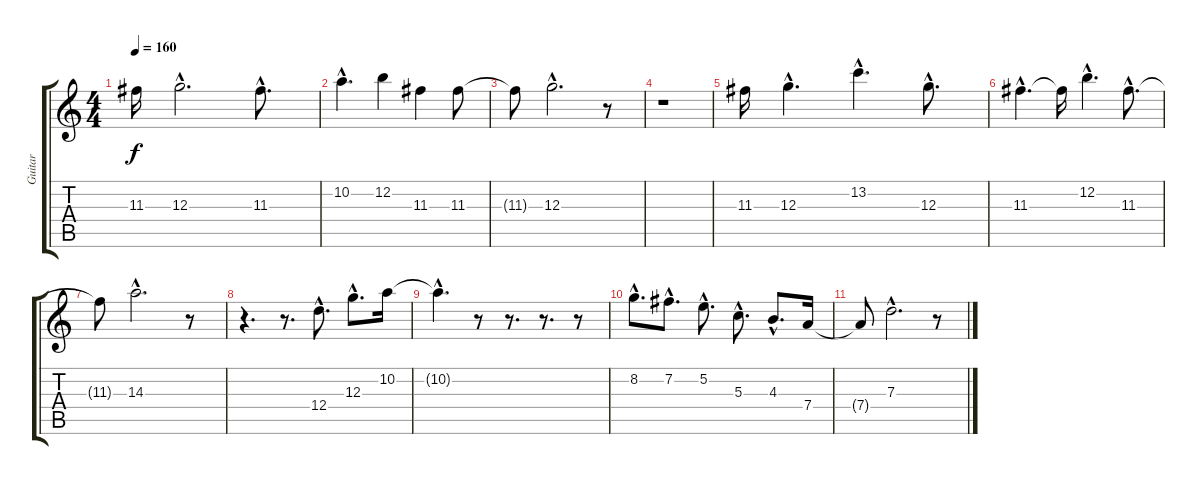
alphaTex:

\track ("Guitar" "Guitar") {instrument distortionguitar}
\staff {score tabs}
\tuning (E4 B3 G3 D3 A2 E2) {hide}
\ts (4 4)
\tempo 160
\clef g2
\ks c
11.3.16{dy f} 12.3{hac}.2{d} 11.3{hac}.8{d} |
10.2{hac}.4{d} 12.2.4 11.3.4 11.3.8 |
11.3{t}.8 12.3{hac}.2{d} r.8 |
r.1 |
11.3.16 12.3{hac}.4{d} 13.2{hac}.4{d} 12.3{hac}.8{d} |
11.3{hac}.4{d} 11.3{t}.16 12.2{hac}.4{d} 11.3{hac}.8{d} |
11.3{t}.8 14.3{hac}.2{d} r.8 |
r.4{d} r.8{d} 12.4{hac}.8{d} 12.3{hac}.8{d} 10.2.16 |
10.2{hac t}.4{d} r.8 r.8{d} r.8{d} r.8 |
8.2{hac}.8{d} 7.2{hac}.8{d} 5.2{hac}.8{d} 5.3{hac}.8{d} 4.3{hac}.8{d} 7.4.16 |
7.4{t}.8 7.3{hac}.2{d} r.8
